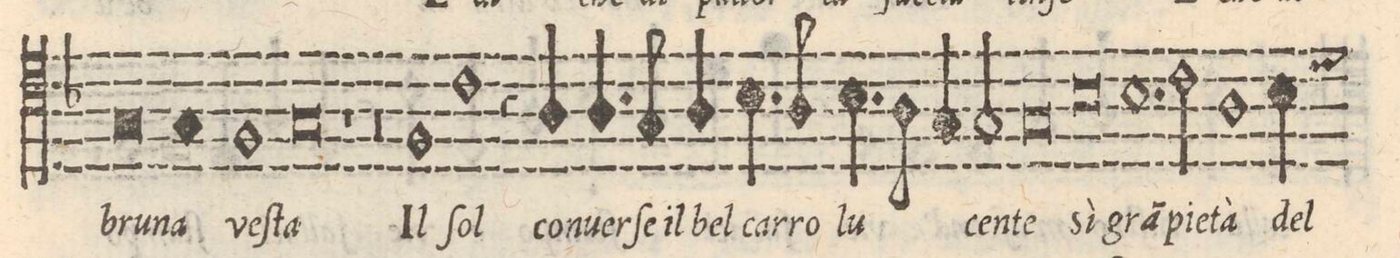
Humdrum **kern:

**kern	**text
*I"QVINTO	*
*clefC4	*
*k[b-]	*
*met(C|)	*
*M2/1	*
0G	bru-
=8-	=8-
1G	-na
*Xcol	*
=9-	=9-
1F	veſ-
0G	-ta
=10-	=10-
1r	.
=11-	=11-
0r	.
=12-	=12-
1F	Il
1c	ſol
=13-	=13-
4r	.
4A\	con-
4.A\	-uer-
8G/	-ſe_il
4A/	bel
4.B-\	car-
8A/	-ro
4.B-\	lu-
=14-	=14-
8A\J	.
4G/	.
2G/	-cen-
0G	-te
=15-	=15-
0B-	Sì
=16-	=16-
1.B-	gra(n)
=17-	=17-
2c\	pie-
1A	-tà
=18-	=18-
4B-\	del
*-	*-
